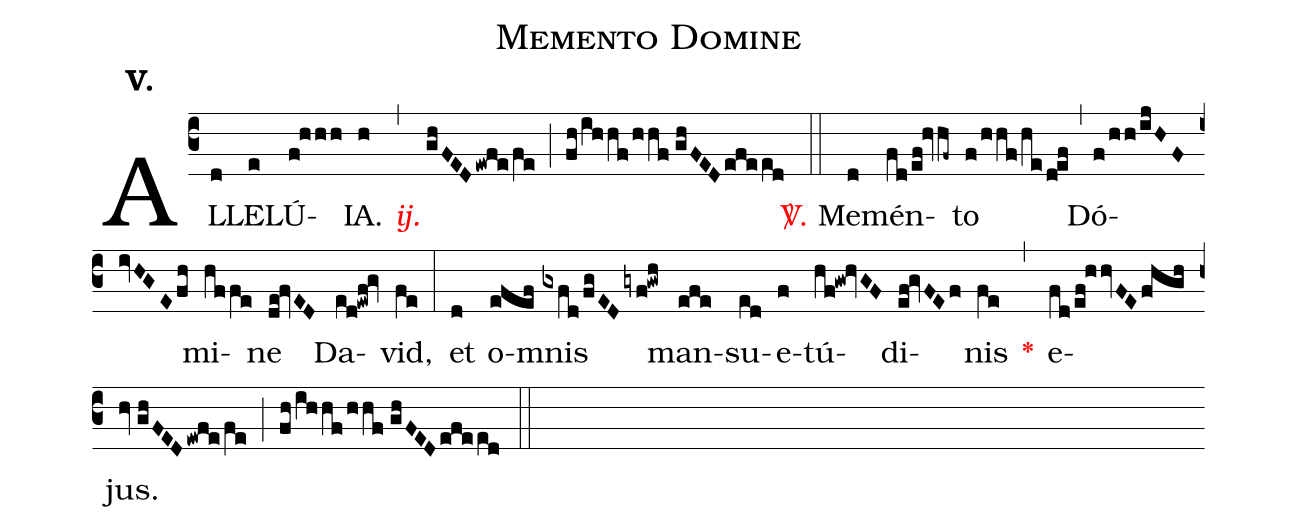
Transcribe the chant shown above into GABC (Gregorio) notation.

name:Memento Domine;
mode:V.;
office-part:Alleluia;
%%
(c3) AL(d)LE(e)LÚ(f!hhh)IA.(h) <v>\redit{ij.}</v>(,) (ghFED/ewfe/fe) (;) (fh/ihhf/hhf//ghFED/efeed) (::) <v>\red{\Vbar.}</v> Me(d)mén(fd/ef!hvhf~)to(f/hhf/he/d!ef) (,) Dó(f/hh/ijHF/ivHGE/fh)mi(hffe)ne(de!fvED) Da(ed!ewf!gv)vid,(fe) (:) et(d) o(efef)mnis(gxfd/fgED/gyf!gwh) man(efe)su(ed)e(f)tú(hf!gw!hvGF)di(ef!gvFEf)nis(fe) <v>\red{*}</v>(,) e(fd/ef!hhvFE/fhgh)jus.(hv//ghFED/ewfe/fe) (;) (fh/ihhf/hhf//ghFED/efeed) (::)
